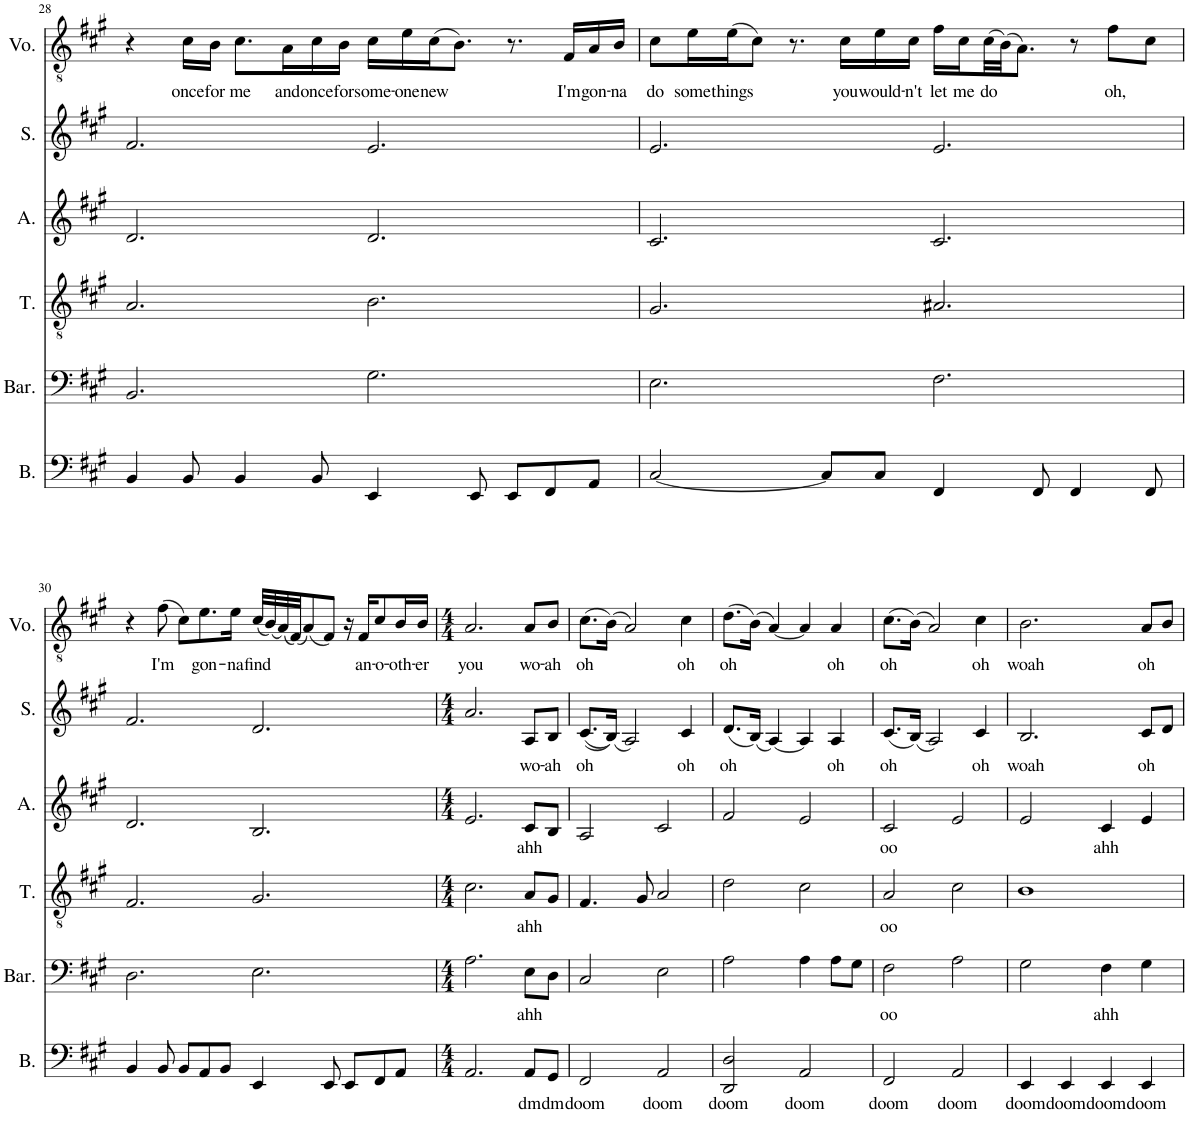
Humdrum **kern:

**kern	**text	**kern	**text	**kern	**text	**kern	**text	**kern	**text	**kern	**text
*part6	*part6	*part5	*part5	*part4	*part4	*part3	*part3	*part2	*part2	*part1	*part1
*staff6	*staff6	*staff5	*staff5	*staff4	*staff4	*staff3	*staff3	*staff2	*staff2	*staff1	*staff1
*I"Bass	*	*I"Baritone	*	*I"Tenor	*	*I"Alto	*	*I"Soprano	*	*I"Voice	*
*I'B.	*	*I'Bar.	*	*I'T.	*	*I'A.	*	*I'S.	*	*I'Vo.	*
!!LO:PB:g=z
*clefF4	*	*clefF4	*	*clefGv2	*	*clefG2	*	*clefG2	*	*clefGv2	*
*k[f#c#g#]	*	*k[f#c#g#]	*	*k[f#c#g#]	*	*k[f#c#g#]	*	*k[f#c#g#]	*	*k[f#c#g#]	*
*M12/8	*	*M12/8	*	*M12/8	*	*M12/8	*	*M12/8	*	*M12/8	*
=28	=28	=28	=28	=28	=28	=28	=28	=28	=28	=28	=28
4BB/	.	2.BB/	.	2.A/	.	2.d/	.	2.f#/	.	4r	.
!	!	!	!	!	!	!	!	!	!	!	!LO:LY:b
8BB/	.	.	.	.	.	.	.	.	.	16c#\LL	once
!	!	!	!	!	!	!	!	!	!	!	!LO:LY:b
.	.	.	.	.	.	.	.	.	.	16B\JJ	for
!	!	!	!	!	!	!	!	!	!	!	!LO:LY:b
4BB/	.	.	.	.	.	.	.	.	.	8.c#\L	me
!	!	!	!	!	!	!	!	!	!	!	!LO:LY:b
.	.	.	.	.	.	.	.	.	.	16A\L	and
!	!	!	!	!	!	!	!	!	!	!	!LO:LY:b
8BB/	.	.	.	.	.	.	.	.	.	16c#\	once
!	!	!	!	!	!	!	!	!	!	!	!LO:LY:b
.	.	.	.	.	.	.	.	.	.	16B\JJ	for
!	!	!	!	!	!	!	!	!	!	!	!LO:LY:b
4EE/	.	2.G#\	.	2.B\	.	2.d/	.	2.e/	.	16c#\LL	some-
!	!	!	!	!	!	!	!	!	!	!	!LO:LY:b
.	.	.	.	.	.	.	.	.	.	16e\	-one
!	!	!	!	!	!	!	!	!	!	!	!LO:LY:b
.	.	.	.	.	.	.	.	.	.	(16c#\J	new
.	.	.	.	.	.	.	.	.	.	8.B\J)	.
8EE/	.	.	.	.	.	.	.	.	.	.	.
8EE/L	.	.	.	.	.	.	.	.	.	8.r	.
8FF#/	.	.	.	.	.	.	.	.	.	.	.
!	!	!	!	!	!	!	!	!	!	!	!LO:LY:b
.	.	.	.	.	.	.	.	.	.	16F#/LL	I'm
!	!	!	!	!	!	!	!	!	!	!	!LO:LY:b
8AA/J	.	.	.	.	.	.	.	.	.	16A/	gon-
!	!	!	!	!	!	!	!	!	!	!	!LO:LY:b
.	.	.	.	.	.	.	.	.	.	16B/JJ	-na
=29	=29	=29	=29	=29	=29	=29	=29	=29	=29	=29	=29
!	!	!	!	!	!	!	!	!	!	!	!LO:LY:b
[2C#/	.	2.E\	.	2.G#/	.	2.c#/	.	2.e/	.	8c#\L	do
!	!	!	!	!	!	!	!	!	!	!	!LO:LY:b
.	.	.	.	.	.	.	.	.	.	16e\L	some
!	!	!	!	!	!	!	!	!	!	!	!LO:LY:b
.	.	.	.	.	.	.	.	.	.	(16e\J	things
.	.	.	.	.	.	.	.	.	.	8c#\J)	.
.	.	.	.	.	.	.	.	.	.	8.r	.
8C#/L]	.	.	.	.	.	.	.	.	.	.	.
!	!	!	!	!	!	!	!	!	!	!	!LO:LY:b
.	.	.	.	.	.	.	.	.	.	16c#\LL	you
!	!	!	!	!	!	!	!	!	!	!	!LO:LY:b
8C#/J	.	.	.	.	.	.	.	.	.	16e\	would-
!	!	!	!	!	!	!	!	!	!	!	!LO:LY:b
.	.	.	.	.	.	.	.	.	.	16c#\JJ	-n't
!	!	!	!	!	!	!	!	!	!	!	!LO:LY:b
4FF#/	.	2.F#\	.	2.A#X/	.	2.c#/	.	2.e/	.	16f#\LL	let
!	!	!	!	!	!	!	!	!	!	!	!LO:LY:b
.	.	.	.	.	.	.	.	.	.	16c#\	me
!	!	!	!	!	!	!	!	!	!	!	!LO:LY:b
.	.	.	.	.	.	.	.	.	.	(32c#\L	do
.	.	.	.	.	.	.	.	.	.	(32B\JJ)	.
.	.	.	.	.	.	.	.	.	.	8.A\J)	.
8FF#/	.	.	.	.	.	.	.	.	.	.	.
4FF#/	.	.	.	.	.	.	.	.	.	8r	.
!	!	!	!	!	!	!	!	!	!	!	!LO:LY:b
.	.	.	.	.	.	.	.	.	.	8f#\L	oh,
8FF#/	.	.	.	.	.	.	.	.	.	8c#\J	.
!!LO:LB:g=z
=30	=30	=30	=30	=30	=30	=30	=30	=30	=30	=30	=30
4BB/	.	2.D\	.	2.F#/	.	2.d/	.	2.f#/	.	4r	.
!	!	!	!	!	!	!	!	!	!	!	!LO:LY:b
8BB/	.	.	.	.	.	.	.	.	.	(8f#\	I'm
8BB/L	.	.	.	.	.	.	.	.	.	8c#\L)	.
!	!	!	!	!	!	!	!	!	!	!	!LO:LY:b
8AA/	.	.	.	.	.	.	.	.	.	8.e\	gon-
8BB/J	.	.	.	.	.	.	.	.	.	.	.
!	!	!	!	!	!	!	!	!	!	!	!LO:LY:b
.	.	.	.	.	.	.	.	.	.	16e\Jk	-na
!	!	!	!	!	!	!	!	!	!	!	!LO:LY:b
4EE/	.	2.E\	.	2.G#/	.	2.B/	.	2.d/	.	(32c#/LLL	find
.	.	.	.	.	.	.	.	.	.	(32B/)	.
.	.	.	.	.	.	.	.	.	.	(32A/)	.
.	.	.	.	.	.	.	.	.	.	(32F#/JJ)	.
.	.	.	.	.	.	.	.	.	.	(8A/)	.
8EE/	.	.	.	.	.	.	.	.	.	8F#/J)	.
8EE/L	.	.	.	.	.	.	.	.	.	16r	.
!	!	!	!	!	!	!	!	!	!	!	!LO:LY:b
.	.	.	.	.	.	.	.	.	.	16F#/KL	an-
!	!	!	!	!	!	!	!	!	!	!	!LO:LY:b
8FF#/	.	.	.	.	.	.	.	.	.	8c#/	-o-
!	!	!	!	!	!	!	!	!	!	!	!LO:LY:b
8AA/J	.	.	.	.	.	.	.	.	.	16B/L	-oth-
!	!	!	!	!	!	!	!	!	!	!	!LO:LY:b
.	.	.	.	.	.	.	.	.	.	16B/JJ	-er
=31	=31	=31	=31	=31	=31	=31	=31	=31	=31	=31	=31
*M4/4	*	*M4/4	*	*M4/4	*	*M4/4	*	*M4/4	*	*M4/4	*
!	!	!	!	!	!	!	!	!	!	!	!LO:LY:b
2.AA/	.	2.A\	.	2.c#\	.	2.e/	.	2.a/	.	2.A/	you
!	!LO:LY:b	!	!LO:LY:b	!	!LO:LY:b	!	!LO:LY:b	!	!LO:LY:b	!	!LO:LY:b
8AA/L	dm	8E\L	ahh	8A/L	ahh	8c#/L	ahh	8A/L	wo-	8A/L	wo-
!	!LO:LY:b	!	!	!	!	!	!	!	!LO:LY:b	!	!LO:LY:b
8GG#/J	dm	8D\J	.	8G#/J	.	8B/J	.	8B/J	-ah	8B/J	-ah
=32	=32	=32	=32	=32	=32	=32	=32	=32	=32	=32	=32
!	!LO:LY:b	!	!	!	!	!	!	!	!LO:LY:b	!	!LO:LY:b
2FF#/	doom	2C#/	.	4.F#/	.	2A/	.	((8.c#/L	oh	(8.c#\L	oh
.	.	.	.	.	.	.	.	(16B/Jk))	.	(16B\Jk)	.
.	.	.	.	.	.	.	.	2A/)	.	2A/)	.
.	.	.	.	8G#/	.	.	.	.	.	.	.
!	!LO:LY:b	!	!	!	!	!	!	!	!	!	!
2AA/	doom	2E\	.	2A/	.	2c#/	.	.	.	.	.
!	!	!	!	!	!	!	!	!	!LO:LY:b	!	!LO:LY:b
.	.	.	.	.	.	.	.	4c#/	oh	4c#\	oh
=33	=33	=33	=33	=33	=33	=33	=33	=33	=33	=33	=33
!	!LO:LY:b	!	!	!	!	!	!	!	!LO:LY:b	!	!LO:LY:b
2DD/ 2D/	doom	2A\	.	2d\	.	2f#/	.	(8.d/L	oh	(8.d\L	oh
.	.	.	.	.	.	.	.	(16B/Jk)	.	(16B\Jk)	.
.	.	.	.	.	.	.	.	[4A/)	.	[4A/)	.
!	!LO:LY:b	!	!	!	!	!	!	!	!	!	!
2AA/	doom	4A\	.	2c#\	.	2e/	.	4A/]	.	4A/]	.
!	!	!	!	!	!	!	!	!	!LO:LY:b	!	!LO:LY:b
.	.	8A\L	.	.	.	.	.	4A/	oh	4A/	oh
.	.	8G#\J	.	.	.	.	.	.	.	.	.
=34	=34	=34	=34	=34	=34	=34	=34	=34	=34	=34	=34
!	!LO:LY:b	!	!LO:LY:b	!	!LO:LY:b	!	!LO:LY:b	!	!LO:LY:b	!	!LO:LY:b
2FF#/	doom	2F#\	oo	2A/	oo	2c#/	oo	(8.c#/L	oh	(8.c#\L	oh
.	.	.	.	.	.	.	.	(16B/Jk)	.	(16B\Jk)	.
.	.	.	.	.	.	.	.	2A/)	.	2A/)	.
!	!LO:LY:b	!	!	!	!	!	!	!	!	!	!
2AA/	doom	2A\	.	2c#\	.	2e/	.	.	.	.	.
!	!	!	!	!	!	!	!	!	!LO:LY:b	!	!LO:LY:b
.	.	.	.	.	.	.	.	4c#/	oh	4c#\	oh
=35	=35	=35	=35	=35	=35	=35	=35	=35	=35	=35	=35
!	!LO:LY:b	!	!	!	!	!	!	!	!LO:LY:b	!	!LO:LY:b
4EE/	doom	2G#\	.	1B	.	2e/	.	2.B/	woah	2.B\	woah
!	!LO:LY:b	!	!	!	!	!	!	!	!	!	!
4EE/	doom	.	.	.	.	.	.	.	.	.	.
!	!LO:LY:b	!	!LO:LY:b	!	!	!	!LO:LY:b	!	!	!	!
4EE/	doom	4F#\	ahh	.	.	4c#/	ahh	.	.	.	.
!	!LO:LY:b	!	!	!	!	!	!	!	!LO:LY:b	!	!LO:LY:b
4EE/	doom	4G#\	.	.	.	4e/	.	8c#/L	oh	8A/L	oh
.	.	.	.	.	.	.	.	8d/J	.	8B/J	.
=	=	=	=	=	=	=	=	=	=	=	=
*-	*-	*-	*-	*-	*-	*-	*-	*-	*-	*-	*-
